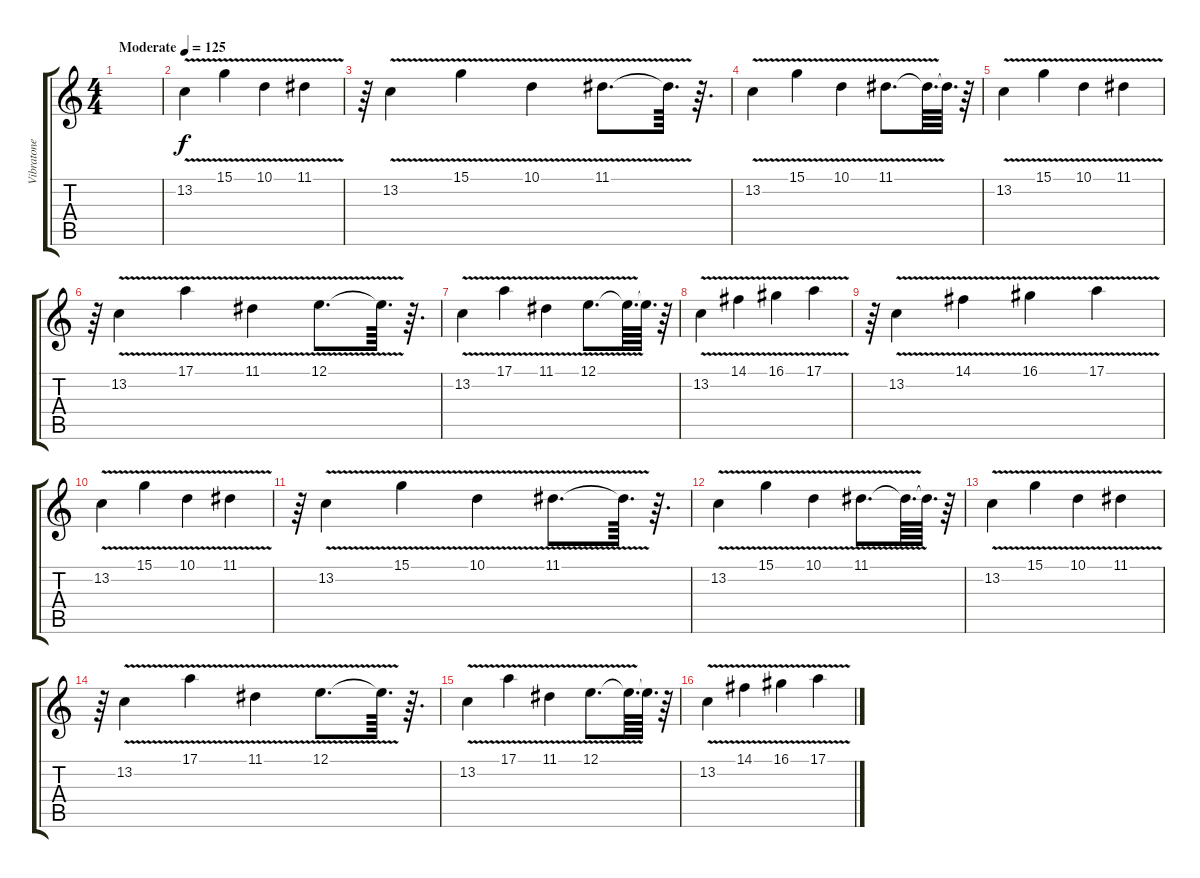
\track ("Vibratone" "Vibratone") {instrument vibraphone}
\staff {score tabs}
\tuning (E4 B3 G3 D3 A2 E2) {hide}
\ts (4 4)
\tempo (125 "Moderate")
\clef g2
\ks c
|
13.2{v}.4 15.1{v}.4 10.1{v}.4 11.1{v}.4 |
r.64 13.2{v}.4 15.1{v}.4 10.1{v}.4 11.1{v}.8{d} 11.1{t}.64{d} r.64{d} |
13.2{v}.4 15.1{v}.4 10.1{v}.4 11.1{v}.8{d} 11.1{t}.64{d} 11.1{t}.64{d} r.64 |
13.2{v}.4 15.1{v}.4 10.1{v}.4 11.1{v}.4 |
r.64 13.2{v}.4 17.1{v}.4 11.1{v}.4 12.1{v}.8{d} 12.1{t}.64{d} r.64{d} |
13.2{v}.4 17.1{v}.4 11.1{v}.4 12.1{v}.8{d} 12.1{t}.64{d} 12.1{t}.64{d} r.64 |
13.2{v}.4 14.1{v}.4 16.1{v}.4 17.1{v}.4 |
r.64 13.2{v}.4 14.1{v}.4 16.1{v}.4 17.1{v}.4 |
13.2{v}.4 15.1{v}.4 10.1{v}.4 11.1{v}.4 |
r.64 13.2{v}.4 15.1{v}.4 10.1{v}.4 11.1{v}.8{d} 11.1{t}.64{d} r.64{d} |
13.2{v}.4 15.1{v}.4 10.1{v}.4 11.1{v}.8{d} 11.1{t}.64{d} 11.1{t}.64{d} r.64 |
13.2{v}.4 15.1{v}.4 10.1{v}.4 11.1{v}.4 |
r.64 13.2{v}.4 17.1{v}.4 11.1{v}.4 12.1{v}.8{d} 12.1{t}.64{d} r.64{d} |
13.2{v}.4 17.1{v}.4 11.1{v}.4 12.1{v}.8{d} 12.1{t}.64{d} 12.1{t}.64{d} r.64 |
13.2{v}.4 14.1{v}.4 16.1{v}.4 17.1{v}.4
